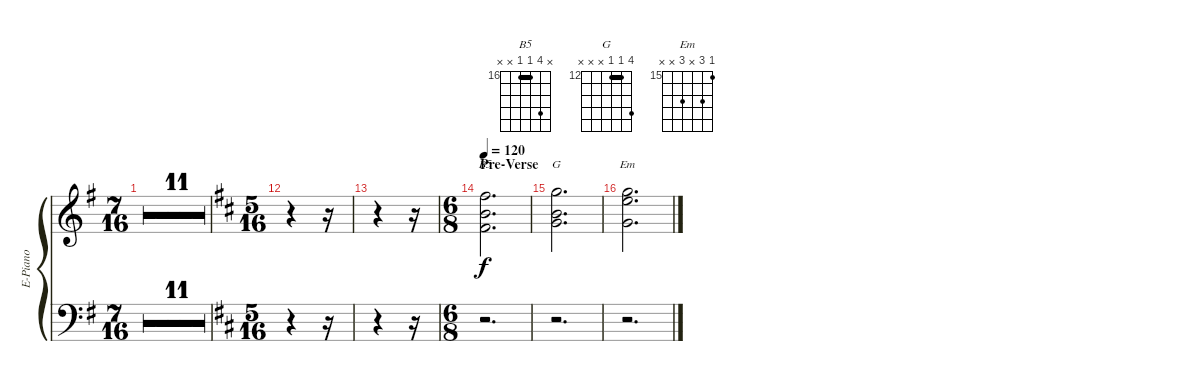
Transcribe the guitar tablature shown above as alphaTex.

\defaultSystemsLayout 4
\bracketExtendMode groupsimilarinstruments
\otherSystemsTrackNameOrientation horizontal
\track ("Bell Patch" "E-Piano") {multiBarRest instrument electricgrandpiano}
\staff {score}
\tuning (E4 B3 G3 D3 A2 E2)
\chord ("B5" x 19 16 16 x x) {firstfret 16 showfingering false barre 16}
\chord ("G" 15 12 12 x x x) {firstfret 12 showfingering false barre 12}
\chord ("Em" 15 17 x 17 x x) {firstfret 15 showfingering false}
\ts (7 16)
\beaming (8 3 3 1)
\tempo 96
\clef g2
\ks g
r.4{dy f} r.8{d} |
\ts (5 16)
\beaming (8 3 3 1)
r.4 r.16 |
r.4 r.16 |
\ts (7 16)
\beaming (8 3 3 1)
r.4 r.8{d} |
\ts (5 16)
\beaming (8 3 3 1)
r.4 r.16 |
\ts (7 16)
\beaming (8 3 3 1)
r.4 r.8{d} |
\ts (5 16)
\beaming (8 3 3 1)
r.4 r.16 |
r.4 r.16 |
\ts (9 16)
\beaming (8 3 3 1)
r.2 r.16 |
\ts (10 16)
\beaming (8 3 3 1)
r.2 r.8 |
r.2 r.8 |
\ts (5 16)
\beaming (8 3 3 1)
\ks d
r.4 r.16 |
r.4 r.16 |
\ts (6 8)
\beaming (8 3 3)
\section ("" "Pre-Verse")
\tempo 120
(19.2{acc #} 16.3{acc forcenatural} 16.4{acc #}).2{d ch "B5"} |
(15.1{acc forcenatural} 12.2{acc forcenatural} 12.3{acc forcenatural}).2{d ch "G"} |
(15.1{acc forcenatural} 17.2{acc forcenatural} 17.4{acc forcenatural}).2{d ch "Em"}
\staff {score}
\tuning (E4 B3 G3 D3 A2 E2)
\clef f4
\ottava regular
\simile none
\ks g
r.4{dy mf} r.8{d} |
r.4 r.16 |
r.4 r.16 |
r.4 r.8{d} |
r.4 r.16 |
r.4 r.8{d} |
r.4 r.16 |
r.4 r.16 |
r.2 r.16 |
r.2 r.8 |
r.2 r.8 |
\ks d
r.4 r.16 |
r.4 r.16 |
r.2{d} |
r.2{d} |
r.2{d}
